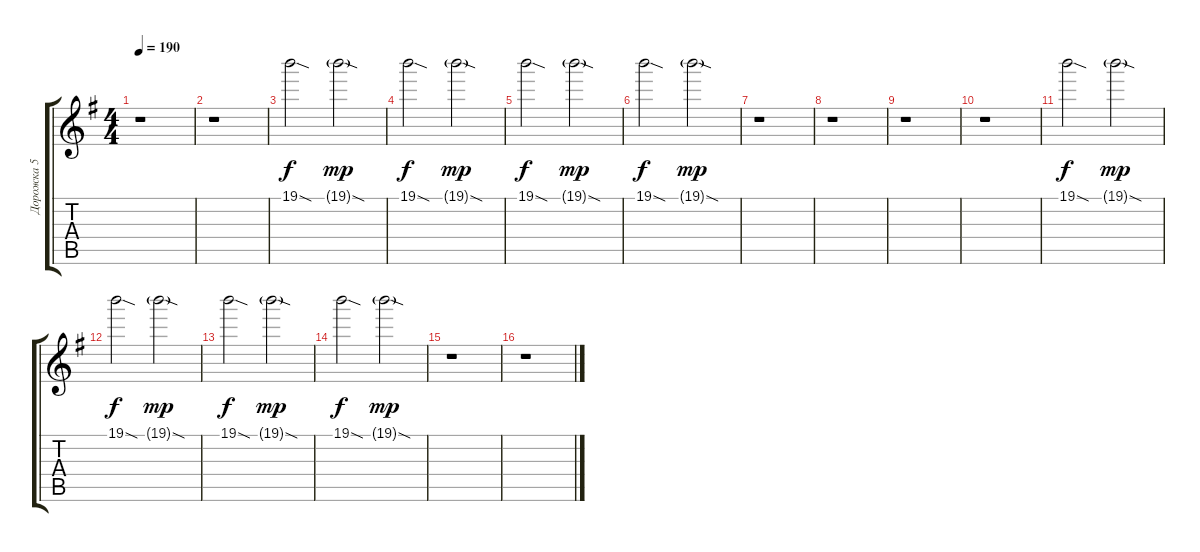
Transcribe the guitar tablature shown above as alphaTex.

\track ("Дорожка 5" "Дорожка 5") {instrument distortionguitar}
\staff {score tabs}
\tuning (E4 B3 G3 D3 A2 E2) {hide}
\ts (4 4)
\tempo 190
\clef g2
\ks g
r.1{dy mp} |
r.1 |
19.1{sod}.2{dy f} 19.1{sod g}.2{dy mp} |
19.1{sod}.2{dy f} 19.1{sod g}.2{dy mp} |
19.1{sod}.2{dy f} 19.1{sod g}.2{dy mp} |
19.1{sod}.2{dy f} 19.1{sod g}.2{dy mp} |
r.1 |
r.1 |
r.1 |
r.1 |
19.1{sod}.2{dy f} 19.1{sod g}.2{dy mp} |
19.1{sod}.2{dy f} 19.1{sod g}.2{dy mp} |
19.1{sod}.2{dy f} 19.1{sod g}.2{dy mp} |
19.1{sod}.2{dy f} 19.1{sod g}.2{dy mp} |
r.1 |
r.1
